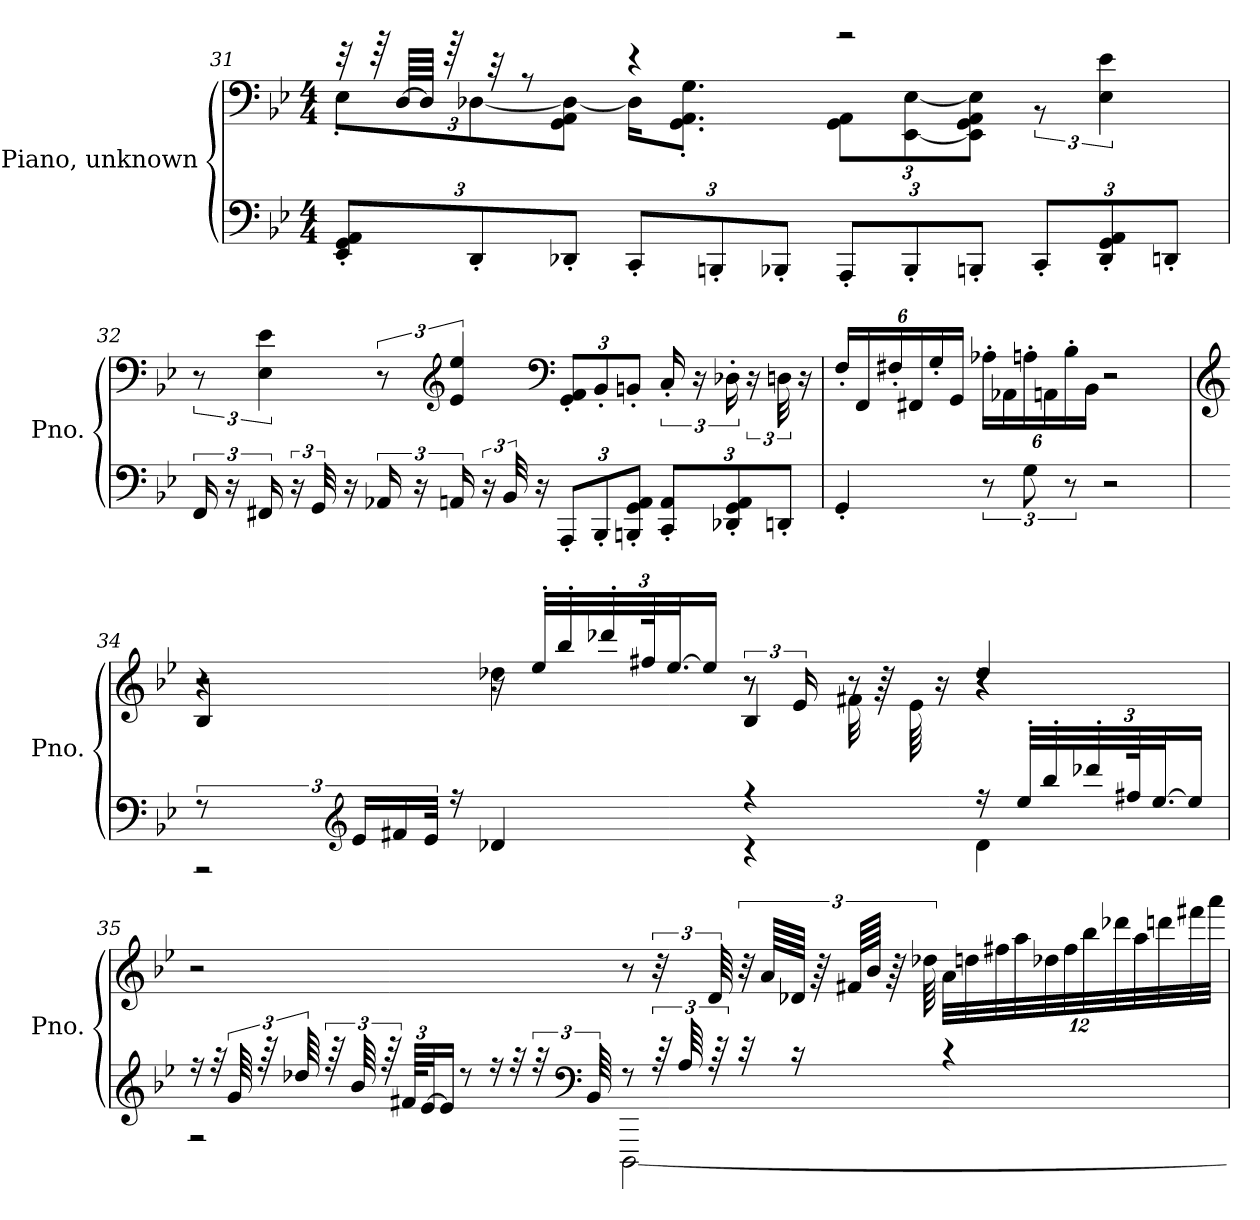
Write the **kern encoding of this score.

**kern	**kern
*part1	*part1
*staff2	*staff1
*I"Piano, unknown	*
*I'Pno.	*
!!LO:LB:g=z
*clefF4	*clefF4
*k[b-e-]	*k[b-e-]
*M4/4	*M4/4
=31	=31
*	*^
*Xbrackettup	*	*Xbrackettup
12EE-/' 12GG/' 12AA/'L	32r	12E-'\L
.	64r	.
.	[64D/LLLL	.
.	64D/JJJJ]	.
.	64r	.
12DD'/	.	[12D-X\
.	32r	.
.	8r	.
12DD-X'/J	.	12GG\ 12AA\ 12D-\_J
12CC'/L	4r	16D-\KL]
.	.	8.GG\' 8.AA\' 8.G\'J
12BBBn'/	.	.
12BBB-X'/J	.	.
12AAA'/L	2r	12GG\ 12AA\L
12BBB-'/	.	[12EE-\ [12E-\
12BBBn'/J	.	12EE-\] 12GG\ 12AA\ 12E-\]J
*	*	*brackettup
12CC'/L	.	12r
12DD-/' 12GG/' 12AA/'	.	6E-\ 6e-\
12DDn'/J	.	.
*	*v	*v
!!LO:PB:g=z
=32	=32
*brackettup	*
24FF/	12r
24r	.
24FF#X/	6E-\ 6e-\
24r	.
48GG/	.
16r	.
24AA-X/	12r
24r	.
*	*clefG2
24AAn/	6e-/ 6ee-/
24r	.
48BB-/	.
16r	.
*	*clefF4
*Xbrackettup	*Xbrackettup
12AAA'/L	12GG/' 12AA/'L
12BBB-'/	12BB-'/
12BBBn/' 12GG/' 12AA/'J	12BBn'/J
*	*brackettup
12CC/' 12AA/'L	24C'/
.	24r
12DD-X/' 12GG/' 12AA/'	24D-X'\
.	24r
12DDn'/J	48Dn\
.	16r
!!LO:LB:g=z
=33	=33
*	*Xbrackettup
4GG'/	24F'/LL
.	24FF/
.	24F#X'/
.	24FF#X/
.	24G'/
.	24GG/JJ
*brackettup	*
12r	24A-X'\LL
.	24AA-X\
12G\	24An'\
.	24AAn\
12r	24B-'\
.	24BB-\JJ
2r	2r
!!LO:LB:g=z
=34	=34
*	*clefG2
*^	*^
*	*	*	*^
12r	2r	4B-/	4r	2r
*clefG2	*	*	*	*
24e-/LL	.	.	.	.
*Xbrackettup	*	*	*	*
24f#X/	.	.	.	.
48e-/JJk	.	.	.	.
16r	.	.	.	.
4d-X/	.	16r	4dd-X\	.
.	.	32ee-'/LLL	.	.
.	.	32bb-'/	.	.
.	.	48ddd-X'/	.	.
.	.	96ff#X/K	.	.
.	.	[48.ee-/J	.	.
.	.	16ee-/JJ]	.	.
*	*	*brackettup	*	*
4r	4r	12r	8r	4B-/
.	.	24e-/	.	.
.	.	8r	32f#X\	.
.	.	.	64r	.
.	.	.	64e-\	.
.	.	.	16r	.
16r	4d-\	4dd-/	4r	4r
32ee-'/LLL	.	.	.	.
32bb-'/	.	.	.	.
48ddd-X'/	.	.	.	.
96ff#X/K	.	.	.	.
[48.ee-/J	.	.	.	.
16ee-/JJ]	.	.	.	.
*	*	*v	*v	*v
!!LO:LB:g=z
=35	=35	=35
16r	2r	2r
32r	.	.
*brackettup	*	*
96g/	.	.
96r	.	.
96dd-X/	.	.
96r	.	.
96b-/	.	.
96r	.	.
*Xbrackettup	*	*
96f#X/KLLL	.	.
[48e-/J	.	.
16e-/JJ]	.	.
8r	.	.
16r	.	.
32r	.	.
*brackettup	*	*
48r	.	.
*clefF4	*	*
96BB-/	.	.
8r	[2DDD\	8r
96r	.	48r
96A/	.	.
96r	.	96d/
32r	.	48r
.	.	96a/LLLL
16r	.	96d-X/JJJJ
.	.	96r
.	.	96f#X/LLLL
.	.	96b-/JJJJ
.	.	96r
.	.	96dd-X\
*	*	*Xbrackettup
4r	.	48a\LLL
.	.	48ddn\
.	.	48ff#X\
.	.	48aa\
.	.	48dd-X\
.	.	48ff#\
.	.	48bb-\
.	.	48ddd-X\
.	.	48aa\
.	.	48dddn\
.	.	48fff#X\
.	.	48aaa\JJJ
*v	*v	*
=	=
*-	*-
